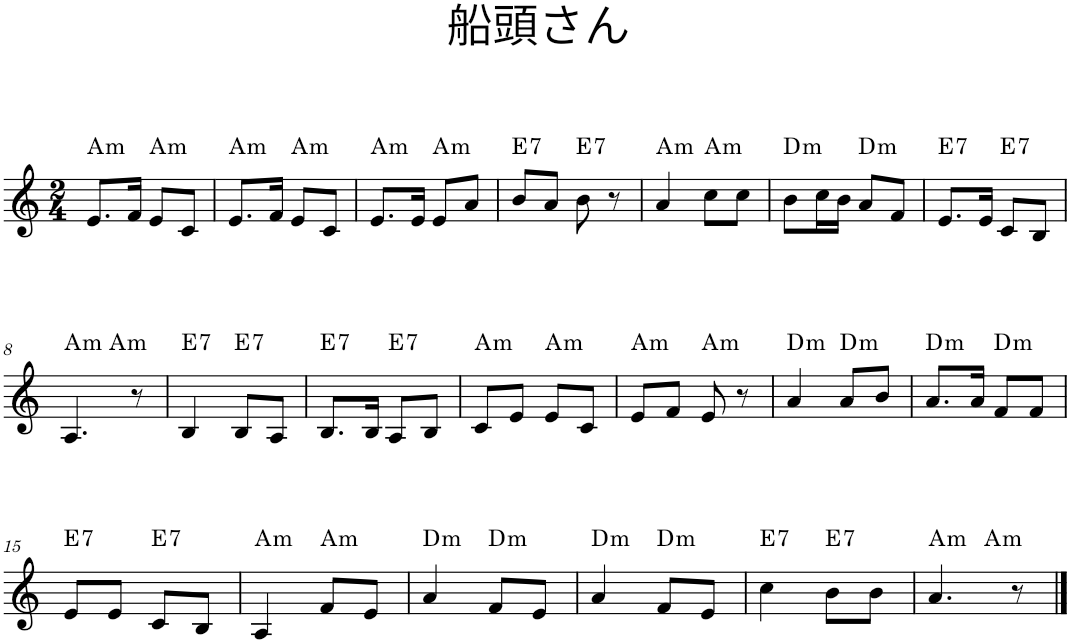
**kern	**harte
*part1	*part1
*staff1	*
*I"Piano	*
*I'Pno.	*
*clefG2	*
*k[]	*
*M2/4	*
=1	=1
!	!LO:H:kt=m
8.e/L	A:min
16f/Jk	.
!	!LO:H:kt=m
8e/L	A:min
8c/J	.
=2	=2
!	!LO:H:kt=m
8.e/L	A:min
16f/Jk	.
!	!LO:H:kt=m
8e/L	A:min
8c/J	.
=3	=3
!	!LO:H:kt=m
8.e/L	A:min
16e/Jk	.
!	!LO:H:kt=m
8e/L	A:min
8a/J	.
=4	=4
!	!LO:H:kt=7
8b/L	E:7
8a/J	.
!	!LO:H:kt=7
8b\	E:7
8r	.
=5	=5
!	!LO:H:kt=m
4a/	A:min
!	!LO:H:kt=m
8cc\L	A:min
8cc\J	.
=6	=6
!	!LO:H:kt=m
8b\L	D:min
16cc\L	.
16b\JJ	.
!	!LO:H:kt=m
8a/L	D:min
8f/J	.
=7	=7
!	!LO:H:kt=7
8.e/L	E:7
16e/Jk	.
!	!LO:H:kt=7
8c/L	E:7
8B/J	.
!!LO:LB:g=z
=8	=8
!	!LO:H:kt=m
*^	*
4.A/	4ryy	A:min
!	!	!LO:H:kt=m
.	4ryy	A:min
8r	.	.
=9	=9	=9
!	!	!LO:H:kt=7
*v	*v	*
4B/	E:7
!	!LO:H:kt=7
8B/L	E:7
8A/J	.
=10	=10
!	!LO:H:kt=7
8.B/L	E:7
16B/Jk	.
!	!LO:H:kt=7
8A/L	E:7
8B/J	.
=11	=11
!	!LO:H:kt=m
8c/L	A:min
8e/J	.
!	!LO:H:kt=m
8e/L	A:min
8c/J	.
=12	=12
!	!LO:H:kt=m
8e/L	A:min
8f/J	.
!	!LO:H:kt=m
8e/	A:min
8r	.
=13	=13
!	!LO:H:kt=m
4a/	D:min
!	!LO:H:kt=m
8a/L	D:min
8b/J	.
=14	=14
!	!LO:H:kt=m
8.a/L	D:min
16a/Jk	.
!	!LO:H:kt=m
8f/L	D:min
8f/J	.
!!LO:LB:g=z
=15	=15
!	!LO:H:kt=7
8e/L	E:7
8e/J	.
!	!LO:H:kt=7
8c/L	E:7
8B/J	.
=16	=16
!	!LO:H:kt=m
4A/	A:min
!	!LO:H:kt=m
8f/L	A:min
8e/J	.
=17	=17
!	!LO:H:kt=m
4a/	D:min
!	!LO:H:kt=m
8f/L	D:min
8e/J	.
=18	=18
!	!LO:H:kt=m
4a/	D:min
!	!LO:H:kt=m
8f/L	D:min
8e/J	.
=19	=19
!	!LO:H:kt=7
4cc\	E:7
!	!LO:H:kt=7
8b\L	E:7
8b\J	.
=20	=20
!	!LO:H:kt=m
*^	*
4.a/	4ryy	A:min
!	!	!LO:H:kt=m
.	4ryy	A:min
8r	.	.
*v	*v	*
==	==
*-	*-
